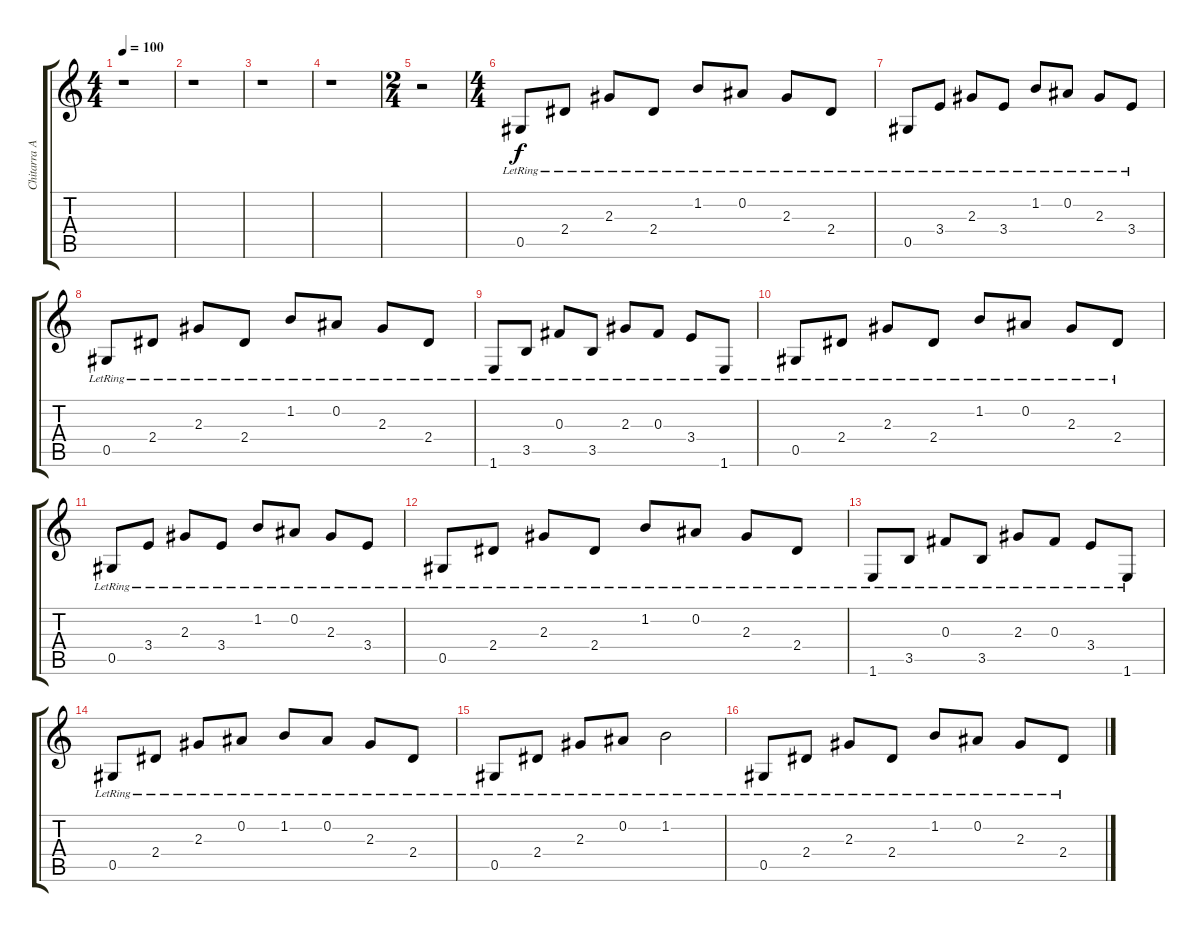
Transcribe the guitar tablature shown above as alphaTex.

\track ("Chitarra Acustica" "Chitarra A") {instrument acousticguitarsteel}
\staff {score tabs}
\tuning (Eb4 Bb3 Gb3 Db3 Ab2 Eb2) {hide}
\ts (4 4)
\tempo 100
\clef g2
\ks c
r.1{dy f} |
r.1 |
r.1 |
r.1 |
\ts (2 4)
r.2 |
\ts (4 4)
0.5{lr}.8 2.4{lr}.8 2.3{lr}.8 2.4{lr}.8 1.2{lr}.8 0.2{lr}.8 2.3{lr}.8 2.4{lr}.8 |
0.5{lr}.8 3.4{lr}.8 2.3{lr}.8 3.4{lr}.8 1.2{lr}.8 0.2{lr}.8 2.3{lr}.8 3.4{lr}.8 |
0.5{lr}.8 2.4{lr}.8 2.3{lr}.8 2.4{lr}.8 1.2{lr}.8 0.2{lr}.8 2.3{lr}.8 2.4{lr}.8 |
1.6{lr}.8 3.5{lr}.8 0.3{lr}.8 3.5{lr}.8 2.3{lr}.8 0.3{lr}.8 3.4{lr}.8 1.6{lr}.8 |
0.5{lr}.8 2.4{lr}.8 2.3{lr}.8 2.4{lr}.8 1.2{lr}.8 0.2{lr}.8 2.3{lr}.8 2.4{lr}.8 |
0.5{lr}.8 3.4{lr}.8 2.3{lr}.8 3.4{lr}.8 1.2{lr}.8 0.2{lr}.8 2.3{lr}.8 3.4{lr}.8 |
0.5{lr}.8 2.4{lr}.8 2.3{lr}.8 2.4{lr}.8 1.2{lr}.8 0.2{lr}.8 2.3{lr}.8 2.4{lr}.8 |
1.6{lr}.8 3.5{lr}.8 0.3{lr}.8 3.5{lr}.8 2.3{lr}.8 0.3{lr}.8 3.4{lr}.8 1.6{lr}.8 |
0.5{lr}.8 2.4{lr}.8 2.3{lr}.8 0.2{lr}.8 1.2{lr}.8 0.2{lr}.8 2.3{lr}.8 2.4{lr}.8 |
0.5{lr}.8 2.4{lr}.8 2.3{lr}.8 0.2{lr}.8 1.2{lr}.2 |
0.5{lr}.8 2.4{lr}.8 2.3{lr}.8 2.4{lr}.8 1.2{lr}.8 0.2{lr}.8 2.3{lr}.8 2.4{lr}.8
